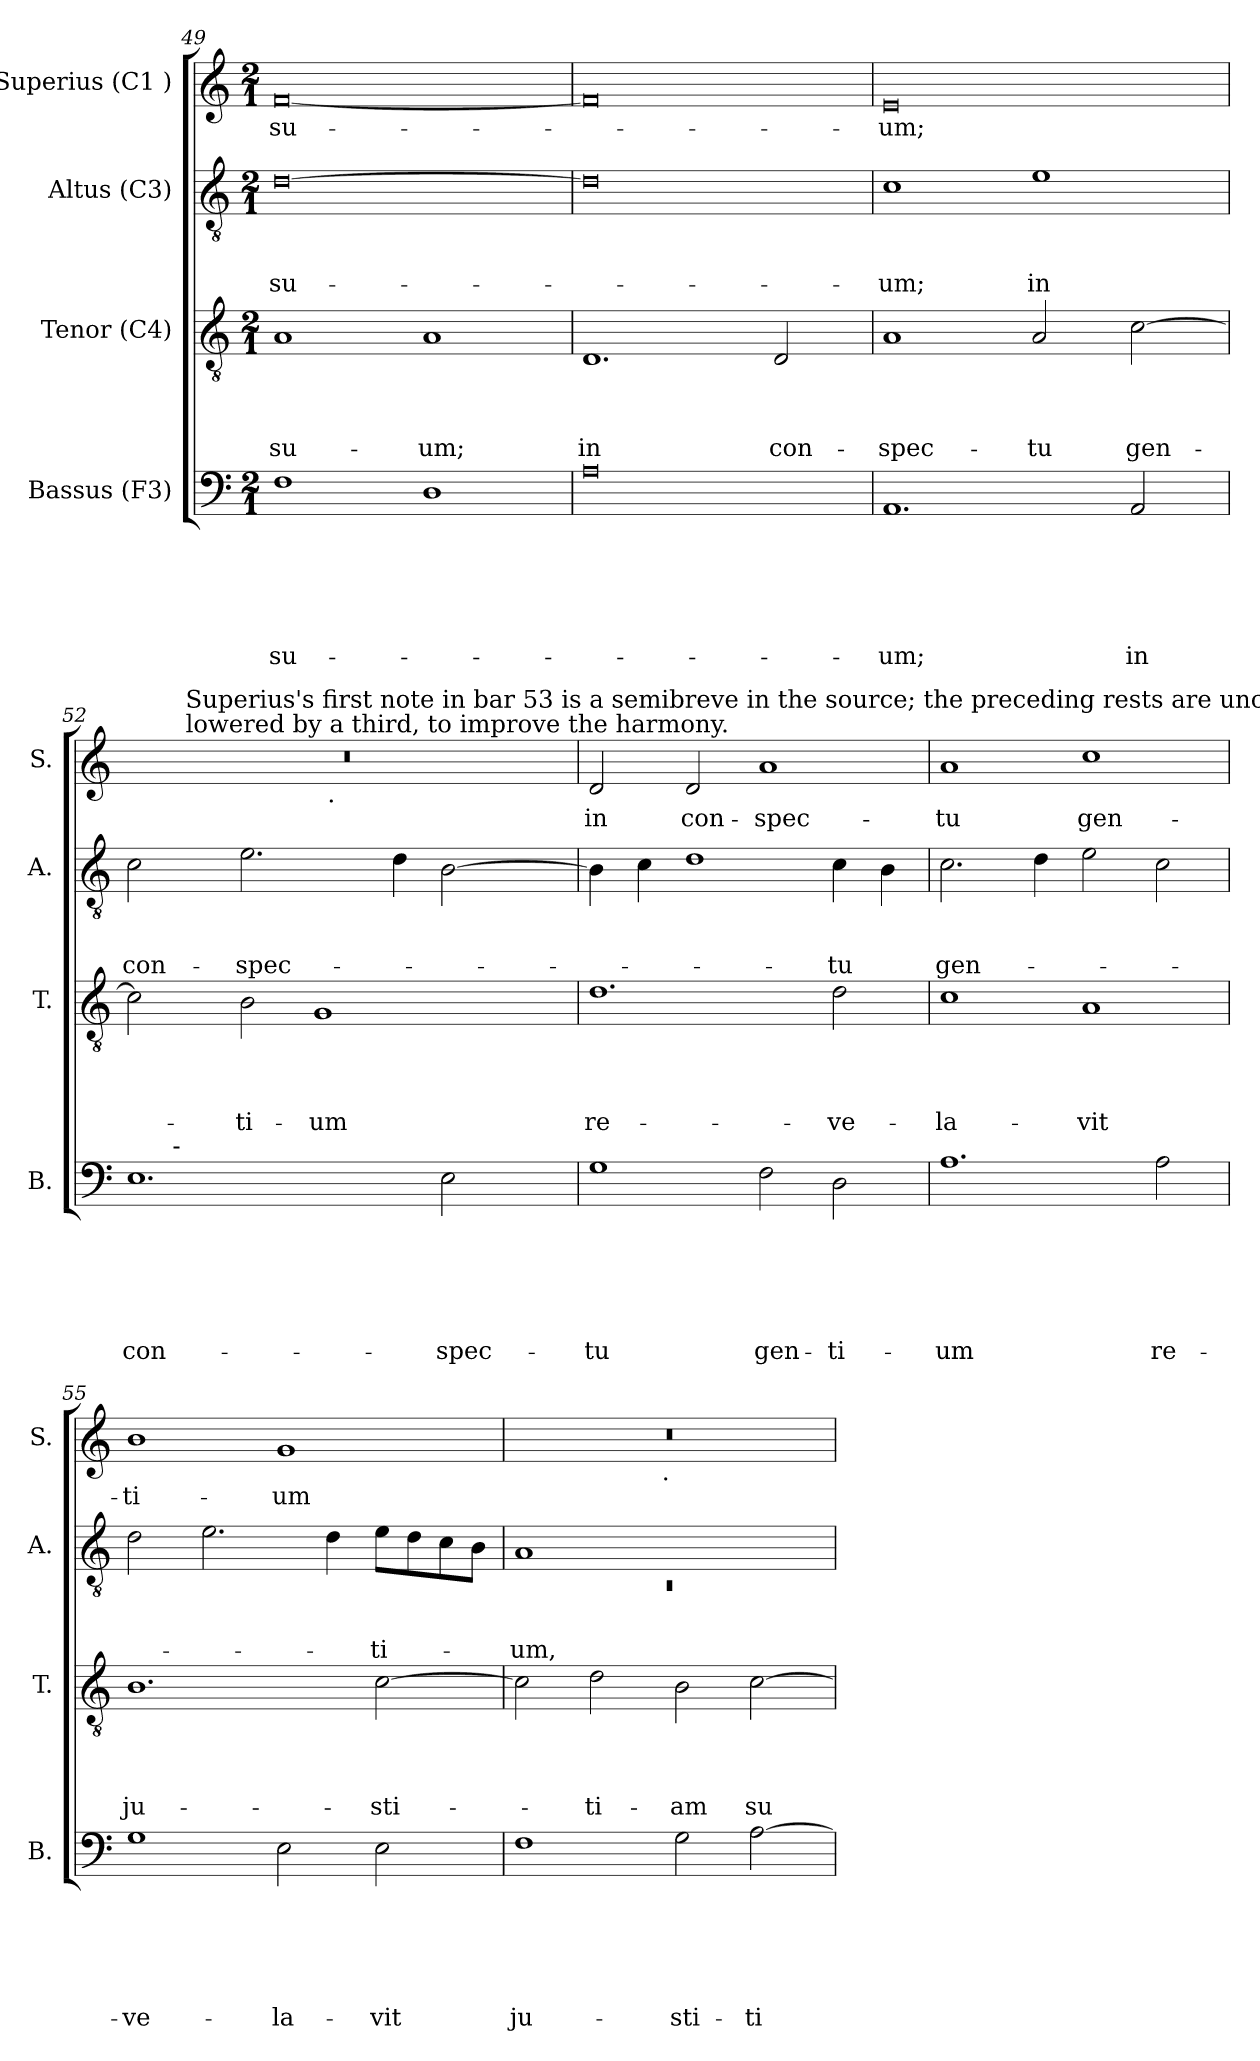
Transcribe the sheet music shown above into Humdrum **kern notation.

**kern	**text	**text	**text	**text	**text	**text	**kern	**text	**text	**text	**text	**kern	**text	**text	**text	**kern	**text
*part4	*part4	*part4	*part4	*part4	*part4	*part4	*part3	*part3	*part3	*part3	*part3	*part2	*part2	*part2	*part2	*part1	*part1
*staff4	*staff4	*staff4	*staff4	*staff4	*staff4	*staff4	*staff3	*staff3	*staff3	*staff3	*staff3	*staff2	*staff2	*staff2	*staff2	*staff1	*staff1
*I"Bassus (F3)	*	*	*	*	*	*	*I"Tenor (C4)	*	*	*	*	*I"Altus (C3)	*	*	*	*I"Superius (C1 )	*
*I'B.	*	*	*	*	*	*	*I'T.	*	*	*	*	*I'A.	*	*	*	*I'S.	*
*clefF4	*	*	*	*	*	*	*clefGv2	*	*	*	*	*clefGv2	*	*	*	*clefG2	*
*k[]	*	*	*	*	*	*	*k[]	*	*	*	*	*k[]	*	*	*	*k[]	*
*C:	*	*	*	*	*	*	*C:	*	*	*	*	*C:	*	*	*	*C:	*
*M2/1	*	*	*	*	*	*	*M2/1	*	*	*	*	*M2/1	*	*	*	*M2/1	*
=49	=49	=49	=49	=49	=49	=49	=49	=49	=49	=49	=49	=49	=49	=49	=49	=49	=49
!	!	!	!	!	!	!LO:LY:b	!	!	!	!	!LO:LY:b	!	!	!	!LO:LY:b	!	!LO:LY:b
1F	.	.	.	.	.	su-	1A	.	.	.	su-	[>0d	.	.	su-	[<0f	su-
!	!	!	!	!	!	!	!	!	!	!	!LO:LY:b	!	!	!	!	!	!
1D	.	.	.	.	.	.	1A	.	.	.	-um;	.	.	.	.	.	.
=50	=50	=50	=50	=50	=50	=50	=50	=50	=50	=50	=50	=50	=50	=50	=50	=50	=50
!	!	!	!	!	!	!	!	!	!	!	!LO:LY:b	!	!	!	!	!	!
0A	.	.	.	.	.	.	1.D	.	.	.	in	0d]	.	.	.	0f]	.
!	!	!	!	!	!	!	!	!	!	!	!LO:LY:b	!	!	!	!	!	!
.	.	.	.	.	.	.	2D/	.	.	.	con-	.	.	.	.	.	.
=51	=51	=51	=51	=51	=51	=51	=51	=51	=51	=51	=51	=51	=51	=51	=51	=51	=51
!	!	!	!	!	!	!LO:LY:b	!	!	!	!	!LO:LY:b	!	!	!	!LO:LY:b	!	!LO:LY:b
1.AA	.	.	.	.	.	-um;	1A	.	.	.	-spec-	1c	.	.	-um;	0e	-um;
!	!	!	!	!	!	!	!	!	!	!	!LO:LY:b	!	!	!	!LO:LY:b	!	!
.	.	.	.	.	.	.	2A/	.	.	.	-tu	1e	.	.	in	.	.
!	!	!	!	!	!	!LO:LY:b	!	!	!	!	!LO:LY:b	!	!	!	!	!	!
2AA/	.	.	.	.	.	in	[<2c\	.	.	.	gen-	.	.	.	.	.	.
!!LO:LB:g=z
=52	=52	=52	=52	=52	=52	=52	=52	=52	=52	=52	=52	=52	=52	=52	=52	=52	=52
!	!	!	!	!	!	!LO:LY:b	!	!	!	!	!	!	!	!	!LO:LY:b	!	!
*^	*	*	*	*	*	*	*	*	*	*	*	*	*	*	*	*^	*
*	*	*	*	*	*	*	*	*	*	*	*	*	*	*	*	*	*	*^	*
1.E	8ryy	.	.	.	.	.	con-	2c\]	.	.	.	.	2c\	.	.	con-	0r	8.ryy	1ryy	.
.	32ryy	.	.	.	.	.	.	.	.	.	.	.	.	.	.	.	.	.	.	.
!	!LO:TX:a:t=-	!	!	!	!	!	!	!	!	!	!	!	!	!	!	!	!	!	!	!
.	1ryy	.	.	.	.	.	.	.	.	.	.	.	.	.	.	.	.	.	.	.
!	!	!	!	!	!	!	!	!	!	!	!	!	!	!	!	!	!	!LO:TX:a:t=lowered by a third, to improve the harmony.	!	!
!	!	!	!	!	!	!	!	!	!	!	!	!	!	!	!	!	!	!LO:TX:a:t=Superius's first note in bar 53 is a semibreve in the source; the preceding rests are unclear. In b. 52-53, the Altus part is here	!	!
.	.	.	.	.	.	.	.	.	.	.	.	.	.	.	.	.	.	1ryy	.	.
!	!	!	!	!	!	!	!	!	!	!	!	!LO:LY:b	!	!	!	!LO:LY:b	!	!	!	!
.	.	.	.	.	.	.	.	2B\	.	.	.	-ti-	2.e\	.	.	-spec-	.	.	.	.
!	!	!	!	!	!	!	!	!	!	!	!	!LO:LY:b	!	!	!	!	!	!	!	!
.	.	.	.	.	.	.	.	1G	.	.	.	-um	.	.	.	.	.	.	32ryy	.
!	!	!	!	!	!	!	!	!	!	!	!	!	!	!	!	!	!	!	!LO:TX:b:t=.	!
.	.	.	.	.	.	.	.	.	.	.	.	.	.	.	.	.	.	.	2ryy	.
.	2ryy	.	.	.	.	.	.	.	.	.	.	.	.	.	.	.	.	.	.	.
.	.	.	.	.	.	.	.	.	.	.	.	.	.	.	.	.	.	2ryy	.	.
.	.	.	.	.	.	.	.	.	.	.	.	.	4d\	.	.	.	.	.	.	.
!	!	!	!	!	!	!	!LO:LY:b	!	!	!	!	!	!	!	!	!	!	!	!	!
2E\	.	.	.	.	.	.	-spec-	.	.	.	.	.	[>2B\	.	.	.	.	.	.	.
.	.	.	.	.	.	.	.	.	.	.	.	.	.	.	.	.	.	.	4...ryy	.
.	4ryy	.	.	.	.	.	.	.	.	.	.	.	.	.	.	.	.	.	.	.
.	.	.	.	.	.	.	.	.	.	.	.	.	.	.	.	.	.	4ryy	.	.
.	16.ryy	.	.	.	.	.	.	.	.	.	.	.	.	.	.	.	.	.	.	.
.	.	.	.	.	.	.	.	.	.	.	.	.	.	.	.	.	.	16ryy	.	.
=53	=53	=53	=53	=53	=53	=53	=53	=53	=53	=53	=53	=53	=53	=53	=53	=53	=53	=53	=53	=53
!	!	!	!	!	!	!	!LO:LY:b	!	!	!	!	!LO:LY:b	!	!	!	!	!	!	!	!LO:LY:b
*v	*v	*	*	*	*	*	*	*	*	*	*	*	*	*	*	*	*v	*v	*v	*
1G	.	.	.	.	.	-tu	1.d	.	.	.	re-	4B\]	.	.	.	2d/	in
.	.	.	.	.	.	.	.	.	.	.	.	4c\	.	.	.	.	.
!	!	!	!	!	!	!	!	!	!	!	!	!	!	!	!	!	!LO:LY:b
.	.	.	.	.	.	.	.	.	.	.	.	1d	.	.	.	2d/	con-
!	!	!	!	!	!	!LO:LY:b	!	!	!	!	!	!	!	!	!	!	!LO:LY:b
2F\	.	.	.	.	.	gen-	.	.	.	.	.	.	.	.	.	1a	-spec-
!	!	!	!	!	!	!LO:LY:b	!	!	!	!	!LO:LY:b	!	!	!	!LO:LY:b	!	!
2D\	.	.	.	.	.	-ti-	2d\	.	.	.	-ve-	4c\	.	.	-tu	.	.
.	.	.	.	.	.	.	.	.	.	.	.	4B\	.	.	.	.	.
=54	=54	=54	=54	=54	=54	=54	=54	=54	=54	=54	=54	=54	=54	=54	=54	=54	=54
!	!	!	!	!	!	!LO:LY:b	!	!	!	!	!LO:LY:b	!	!	!	!LO:LY:b	!	!LO:LY:b
1.A	.	.	.	.	.	-um	1c	.	.	.	-la-	2.c\	.	.	gen-	1a	-tu
.	.	.	.	.	.	.	.	.	.	.	.	4d\	.	.	.	.	.
!	!	!	!	!	!	!	!	!	!	!	!LO:LY:b	!	!	!	!	!	!LO:LY:b
.	.	.	.	.	.	.	1A	.	.	.	-vit	2e\	.	.	.	1cc	gen-
!	!	!	!	!	!	!LO:LY:b	!	!	!	!	!	!	!	!	!	!	!
2A\	.	.	.	.	.	re-	.	.	.	.	.	2c\	.	.	.	.	.
=55	=55	=55	=55	=55	=55	=55	=55	=55	=55	=55	=55	=55	=55	=55	=55	=55	=55
!	!	!	!	!	!	!LO:LY:b	!	!	!	!	!LO:LY:b	!	!	!	!	!	!LO:LY:b
1G	.	.	.	.	.	-ve-	1.B	.	.	.	ju-	2d\	.	.	.	1b	-ti-
.	.	.	.	.	.	.	.	.	.	.	.	2.e\	.	.	.	.	.
!	!	!	!	!	!	!LO:LY:b	!	!	!	!	!	!	!	!	!	!	!LO:LY:b
2E\	.	.	.	.	.	-la-	.	.	.	.	.	.	.	.	.	1g	-um
.	.	.	.	.	.	.	.	.	.	.	.	4d\	.	.	.	.	.
!	!	!	!	!	!	!LO:LY:b	!	!	!	!	!LO:LY:b	!	!	!	!LO:LY:b	!	!
2E\	.	.	.	.	.	-vit	[>2c\	.	.	.	-sti-	8e\L	.	.	-ti-	.	.
.	.	.	.	.	.	.	.	.	.	.	.	8d\	.	.	.	.	.
.	.	.	.	.	.	.	.	.	.	.	.	8c\	.	.	.	.	.
.	.	.	.	.	.	.	.	.	.	.	.	8B\J	.	.	.	.	.
=56	=56	=56	=56	=56	=56	=56	=56	=56	=56	=56	=56	=56	=56	=56	=56	=56	=56
*	*	*	*	*	*	*	*	*	*	*	*	*^	*	*	*	*	*
!	!	!	!	!	!	!LO:LY:b	!	!	!	!	!	!	!LO:N:vis=1	!	!	!LO:LY:b	!	!
*	*	*	*	*	*	*	*	*	*	*	*	*	*	*	*	*	*^	*
1F	.	.	.	.	.	ju-	2c\]	.	.	.	.	1A	0rC	.	.	-um,	0r	2ryy	.
!	!	!	!	!	!	!	!	!	!	!	!LO:LY:b	!	!	!	!	!	!	!	!
.	.	.	.	.	.	.	2d\	.	.	.	-ti-	.	.	.	.	.	.	4...ryy	.
!	!	!	!	!	!	!	!	!	!	!	!	!	!	!	!	!	!	!LO:TX:b:t=.	!
.	.	.	.	.	.	.	.	.	.	.	.	.	.	.	.	.	.	1ryy	.
!	!	!	!	!	!	!LO:LY:b	!	!	!	!	!LO:LY:b	!	!	!	!	!	!	!	!
2G\	.	.	.	.	.	-sti-	2B\	.	.	.	-am	1ryy	.	.	.	.	.	.	.
!	!	!	!	!	!	!LO:LY:b	!	!	!	!	!LO:LY:b	!	!	!	!	!	!	!	!
[<2A\	.	.	.	.	.	-ti-	[<2c\	.	.	.	su-	.	.	.	.	.	.	.	.
.	.	.	.	.	.	.	.	.	.	.	.	.	.	.	.	.	.	32ryy	.
*	*	*	*	*	*	*	*	*	*	*	*	*v	*v	*	*	*	*	*	*
*	*	*	*	*	*	*	*	*	*	*	*	*	*	*	*	*v	*v	*
=	=	=	=	=	=	=	=	=	=	=	=	=	=	=	=	=	=
*-	*-	*-	*-	*-	*-	*-	*-	*-	*-	*-	*-	*-	*-	*-	*-	*-	*-
